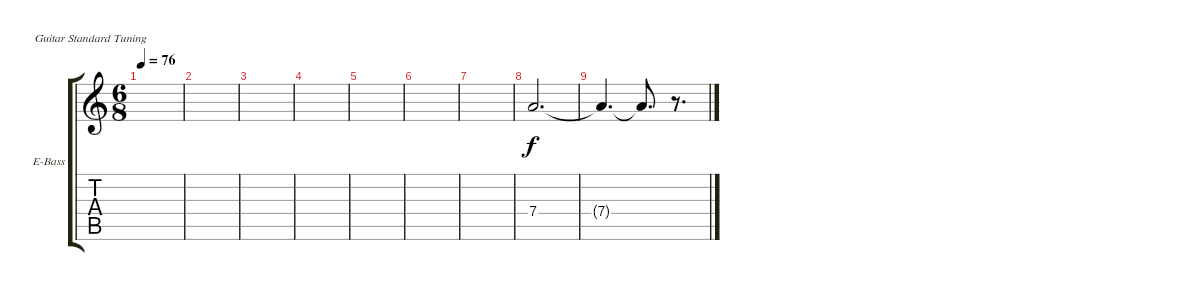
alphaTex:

\defaultSystemsLayout 4
\bracketExtendMode groupsimilarinstruments
\firstSystemTrackNameOrientation horizontal
\otherSystemsTrackNameOrientation horizontal
\track ("Kirk Hammett (Solo)" "E-Bass") {instrument distortionguitar}
\staff {score tabs}
\tuning (E4 B3 G3 D3 A2 E2)
\ts (6 8)
\tempo 76
\clef g2
\ks c
|
|
|
|
|
|
|
7.4.2{d} |
7.4{t}.4{d} 7.4{t}.8{d} r.8{d}
